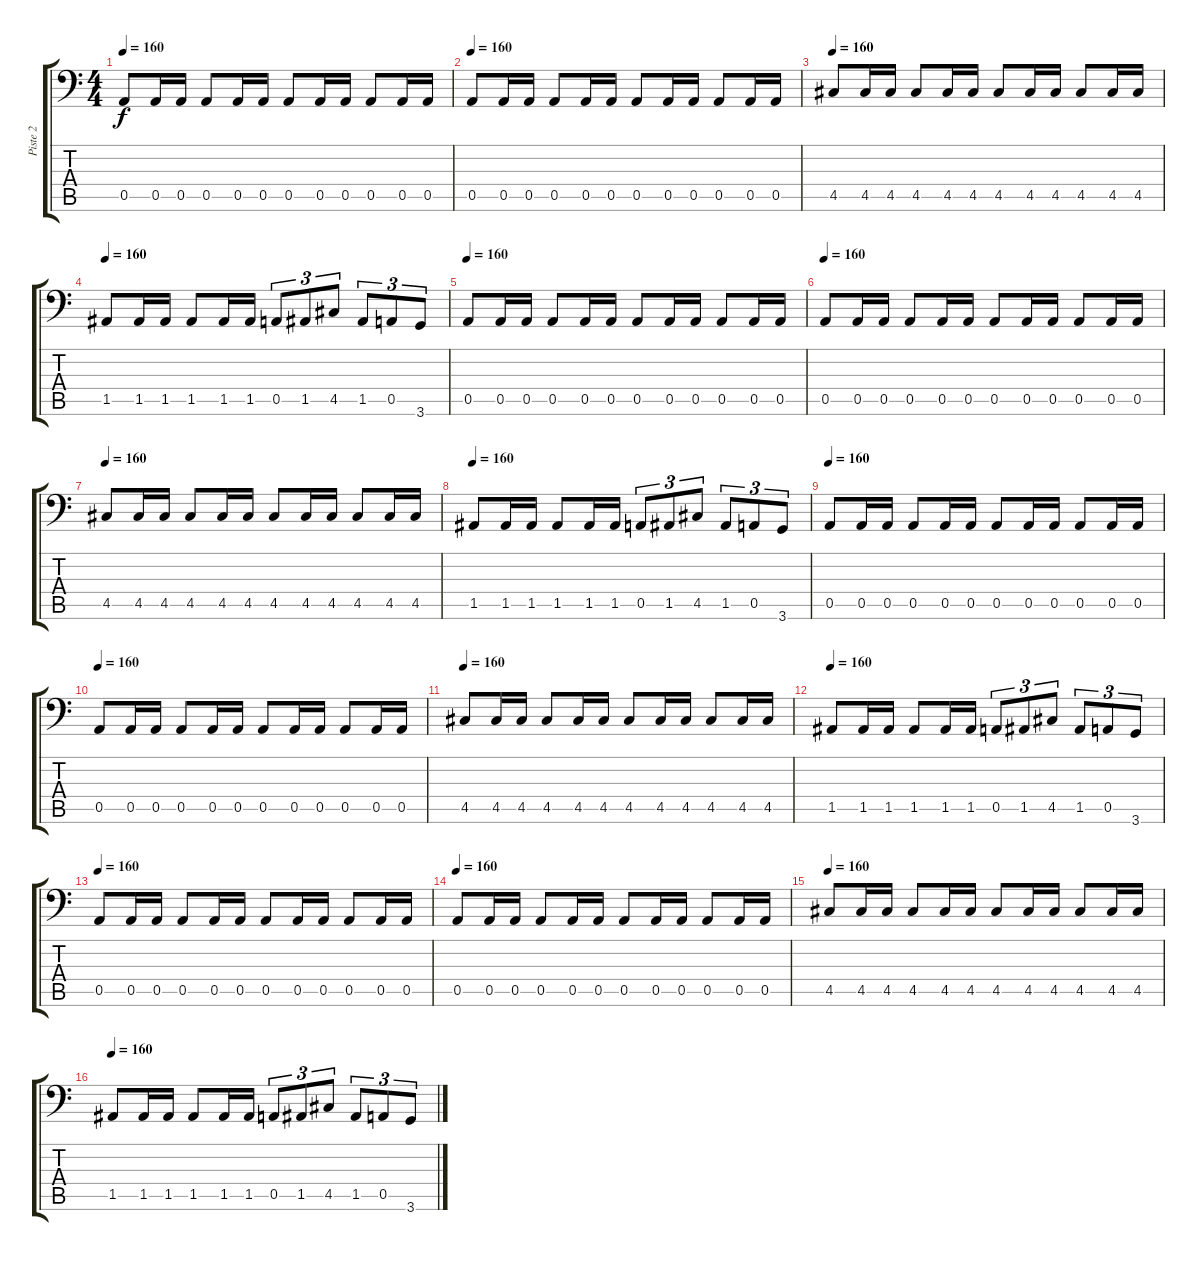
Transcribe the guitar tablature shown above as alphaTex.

\track ("Piste 2" "Piste 2") {instrument electricbasspick}
\staff {score tabs}
\tuning (E4 B3 G2 D2 A1 E1) {hide}
\ts (4 4)
\tempo 160
\clef f4
\ks c
0.5.8{dy f} 0.5.16 0.5.16 0.5.8 0.5.16 0.5.16 0.5.8 0.5.16 0.5.16 0.5.8 0.5.16 0.5.16 |
\tempo 160
0.5.8 0.5.16 0.5.16 0.5.8 0.5.16 0.5.16 0.5.8 0.5.16 0.5.16 0.5.8 0.5.16 0.5.16 |
\tempo 160
4.5.8 4.5.16 4.5.16 4.5.8 4.5.16 4.5.16 4.5.8 4.5.16 4.5.16 4.5.8 4.5.16 4.5.16 |
\tempo 160
1.5.8 1.5.16 1.5.16 1.5.8 1.5.16 1.5.16 0.5.8{tu (3 2)} 1.5.8{tu (3 2)} 4.5.8{tu (3 2)} 1.5.8{tu (3 2)} 0.5.8{tu (3 2)} 3.6.8{tu (3 2)} |
\tempo 160
0.5.8 0.5.16 0.5.16 0.5.8 0.5.16 0.5.16 0.5.8 0.5.16 0.5.16 0.5.8 0.5.16 0.5.16 |
\tempo 160
0.5.8 0.5.16 0.5.16 0.5.8 0.5.16 0.5.16 0.5.8 0.5.16 0.5.16 0.5.8 0.5.16 0.5.16 |
\tempo 160
4.5.8 4.5.16 4.5.16 4.5.8 4.5.16 4.5.16 4.5.8 4.5.16 4.5.16 4.5.8 4.5.16 4.5.16 |
\tempo 160
1.5.8 1.5.16 1.5.16 1.5.8 1.5.16 1.5.16 0.5.8{tu (3 2)} 1.5.8{tu (3 2)} 4.5.8{tu (3 2)} 1.5.8{tu (3 2)} 0.5.8{tu (3 2)} 3.6.8{tu (3 2)} |
\tempo 160
0.5.8 0.5.16 0.5.16 0.5.8 0.5.16 0.5.16 0.5.8 0.5.16 0.5.16 0.5.8 0.5.16 0.5.16 |
\tempo 160
0.5.8 0.5.16 0.5.16 0.5.8 0.5.16 0.5.16 0.5.8 0.5.16 0.5.16 0.5.8 0.5.16 0.5.16 |
\tempo 160
4.5.8 4.5.16 4.5.16 4.5.8 4.5.16 4.5.16 4.5.8 4.5.16 4.5.16 4.5.8 4.5.16 4.5.16 |
\tempo 160
1.5.8 1.5.16 1.5.16 1.5.8 1.5.16 1.5.16 0.5.8{tu (3 2)} 1.5.8{tu (3 2)} 4.5.8{tu (3 2)} 1.5.8{tu (3 2)} 0.5.8{tu (3 2)} 3.6.8{tu (3 2)} |
\tempo 160
0.5.8 0.5.16 0.5.16 0.5.8 0.5.16 0.5.16 0.5.8 0.5.16 0.5.16 0.5.8 0.5.16 0.5.16 |
\tempo 160
0.5.8 0.5.16 0.5.16 0.5.8 0.5.16 0.5.16 0.5.8 0.5.16 0.5.16 0.5.8 0.5.16 0.5.16 |
\tempo 160
4.5.8 4.5.16 4.5.16 4.5.8 4.5.16 4.5.16 4.5.8 4.5.16 4.5.16 4.5.8 4.5.16 4.5.16 |
\tempo 160
1.5.8 1.5.16 1.5.16 1.5.8 1.5.16 1.5.16 0.5.8{tu (3 2)} 1.5.8{tu (3 2)} 4.5.8{tu (3 2)} 1.5.8{tu (3 2)} 0.5.8{tu (3 2)} 3.6.8{tu (3 2)}
